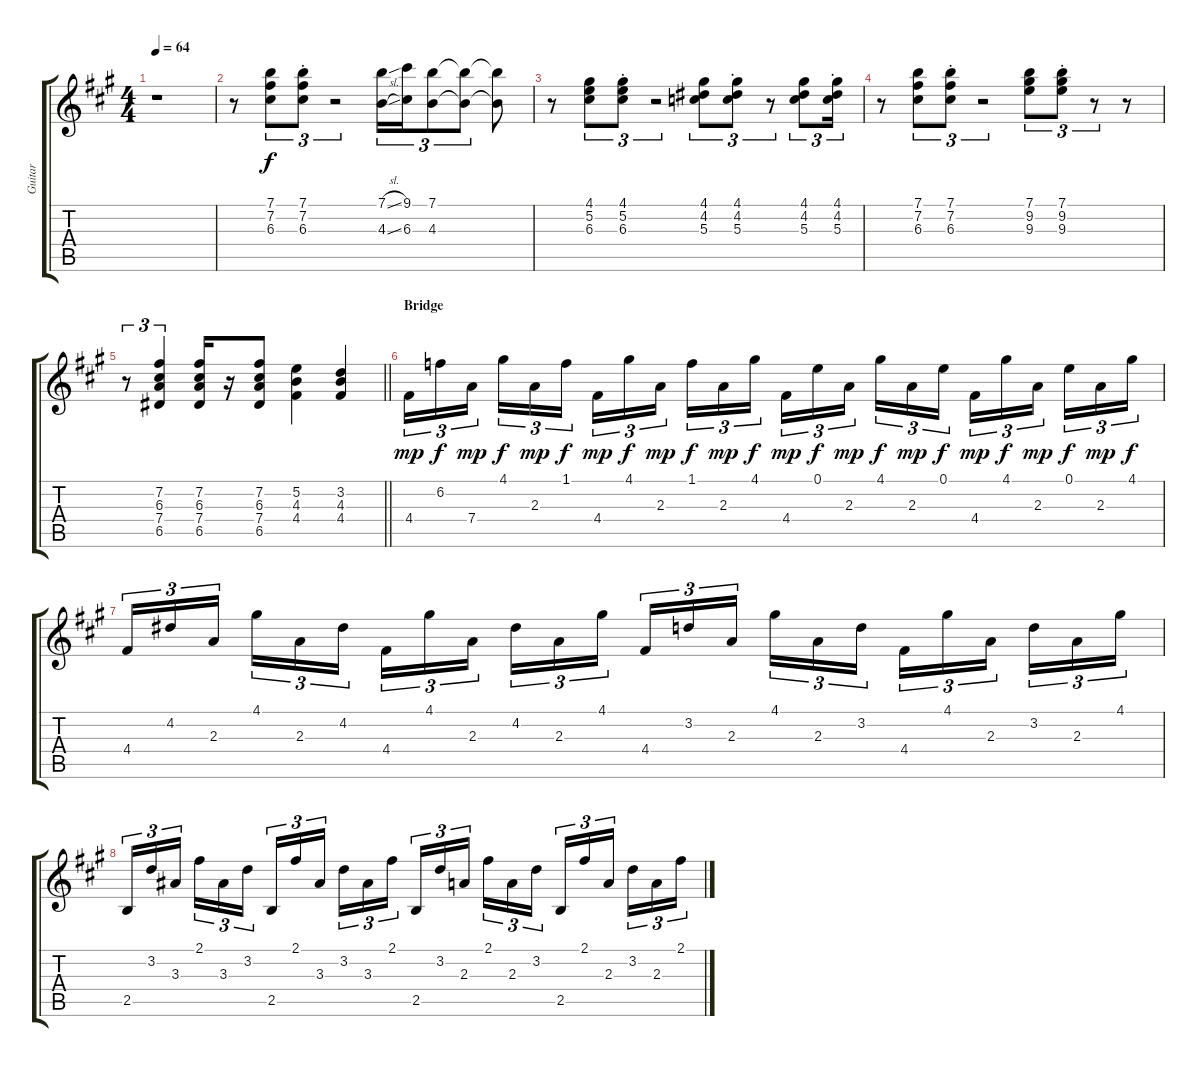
\track ("Guitar" "Guitar") {instrument electricguitarjazz}
\staff {score tabs}
\tuning (E4 B3 G3 D3 A2 E2) {hide}
\ts (4 4)
\tempo 64
\clef g2
\ks f#minor
r.1{dy f} |
r.8 (7.1 7.2 6.3).8{tu (3 2)} (7.1 7.2{st} 6.3).8{tu (3 2)} r.2{tu (3 2)} (7.1{sl} 4.3{sl}).16{tu (3 2)} (9.1 6.3).16{tu (3 2)} (7.1 4.3).8{tu (3 2)} (7.1{t} 4.3{t}).8{tu (3 2)} (7.1{t} 4.3{t}).8 |
r.8 (4.1 5.2 6.3).8{tu (3 2)} (4.1{st} 5.2 6.3).8{tu (3 2)} r.2{tu (3 2)} (4.1 4.2 5.3).8{tu (3 2)} (4.1 4.2{st} 5.3).8{tu (3 2)} r.8{tu (3 2)} (4.1 4.2 5.3).8{tu (3 2)} (4.1 4.2{st} 5.3).16{tu (3 2)} |
r.8 (7.1 7.2 6.3).8{tu (3 2)} (7.1 7.2{st} 6.3).8{tu (3 2)} r.2{tu (3 2)} (7.1 9.2 9.3).8{tu (3 2)} (7.1 9.2{st} 9.3).8{tu (3 2)} r.8{tu (3 2)} r.8 |
\barLineRight lightlight
r.8{tu (3 2)} (7.2 6.3 7.4 6.5).4{tu (3 2)} (7.2 6.3 7.4 6.5).16 r.16 (7.2 6.3 7.4 6.5).8 (5.2 4.3 4.4).4 (3.2 4.3 4.4).4 |
\section ("" "Bridge")
4.4.16{tu (3 2) dy mp} 6.2.16{tu (3 2) dy f} 7.4.16{tu (3 2) dy mp beam splitsecondary} 4.1.16{tu (3 2) dy f} 2.3.16{tu (3 2) dy mp} 1.1.16{tu (3 2) dy f} 4.4.16{tu (3 2) dy mp} 4.1.16{tu (3 2) dy f} 2.3.16{tu (3 2) dy mp beam splitsecondary} 1.1.16{tu (3 2) dy f} 2.3.16{tu (3 2) dy mp} 4.1.16{tu (3 2) dy f} 4.4.16{tu (3 2) dy mp} 0.1.16{tu (3 2) dy f} 2.3.16{tu (3 2) dy mp beam splitsecondary} 4.1.16{tu (3 2) dy f} 2.3.16{tu (3 2) dy mp} 0.1.16{tu (3 2) dy f} 4.4.16{tu (3 2) dy mp} 4.1.16{tu (3 2) dy f} 2.3.16{tu (3 2) dy mp beam splitsecondary} 0.1.16{tu (3 2) dy f} 2.3.16{tu (3 2) dy mp} 4.1.16{tu (3 2) dy f} |
4.4.16{tu (3 2)} 4.2.16{tu (3 2)} 2.3.16{tu (3 2) beam splitsecondary} 4.1.16{tu (3 2)} 2.3.16{tu (3 2)} 4.2.16{tu (3 2)} 4.4.16{tu (3 2)} 4.1.16{tu (3 2)} 2.3.16{tu (3 2) beam splitsecondary} 4.2.16{tu (3 2)} 2.3.16{tu (3 2)} 4.1.16{tu (3 2)} 4.4.16{tu (3 2)} 3.2.16{tu (3 2)} 2.3.16{tu (3 2) beam splitsecondary} 4.1.16{tu (3 2)} 2.3.16{tu (3 2)} 3.2.16{tu (3 2)} 4.4.16{tu (3 2)} 4.1.16{tu (3 2)} 2.3.16{tu (3 2) beam splitsecondary} 3.2.16{tu (3 2)} 2.3.16{tu (3 2)} 4.1.16{tu (3 2)} |
2.5.16{tu (3 2)} 3.2.16{tu (3 2)} 3.3.16{tu (3 2) beam splitsecondary} 2.1.16{tu (3 2)} 3.3.16{tu (3 2)} 3.2.16{tu (3 2)} 2.5.16{tu (3 2)} 2.1.16{tu (3 2)} 3.3.16{tu (3 2) beam splitsecondary} 3.2.16{tu (3 2)} 3.3.16{tu (3 2)} 2.1.16{tu (3 2)} 2.5.16{tu (3 2)} 3.2.16{tu (3 2)} 2.3.16{tu (3 2) beam splitsecondary} 2.1.16{tu (3 2)} 2.3.16{tu (3 2)} 3.2.16{tu (3 2)} 2.5.16{tu (3 2)} 2.1.16{tu (3 2)} 2.3.16{tu (3 2) beam splitsecondary} 3.2.16{tu (3 2)} 2.3.16{tu (3 2)} 2.1.16{tu (3 2)}
